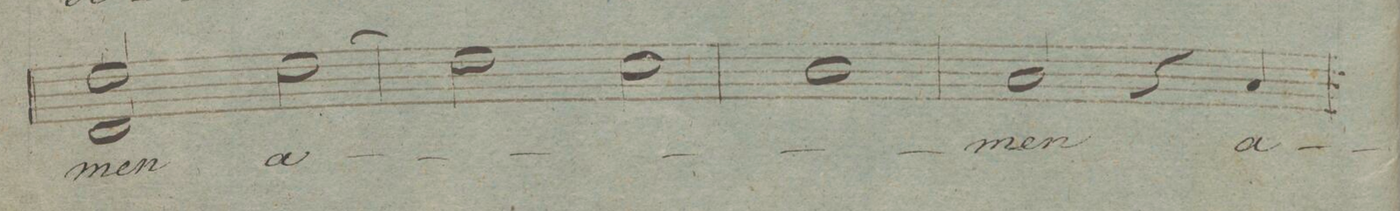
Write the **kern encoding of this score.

**kern	**text	**dynam
*I"Baſso.	*	*
*clefF4	*	*
*k[]	*	*
*met(c|)	*	*
*M2/2	*	*
2F/ 2FF/	-men	.
[2F\	a-	.
=180	=180	=180
2F\]	.	.
2E\	.	.
=181	=181	=181
1D\	.	.
=182	=182	=182
2C/	-men	.
4r	.	.
4C/	a-	.
=183	=183	=183
*-	*-	*-
